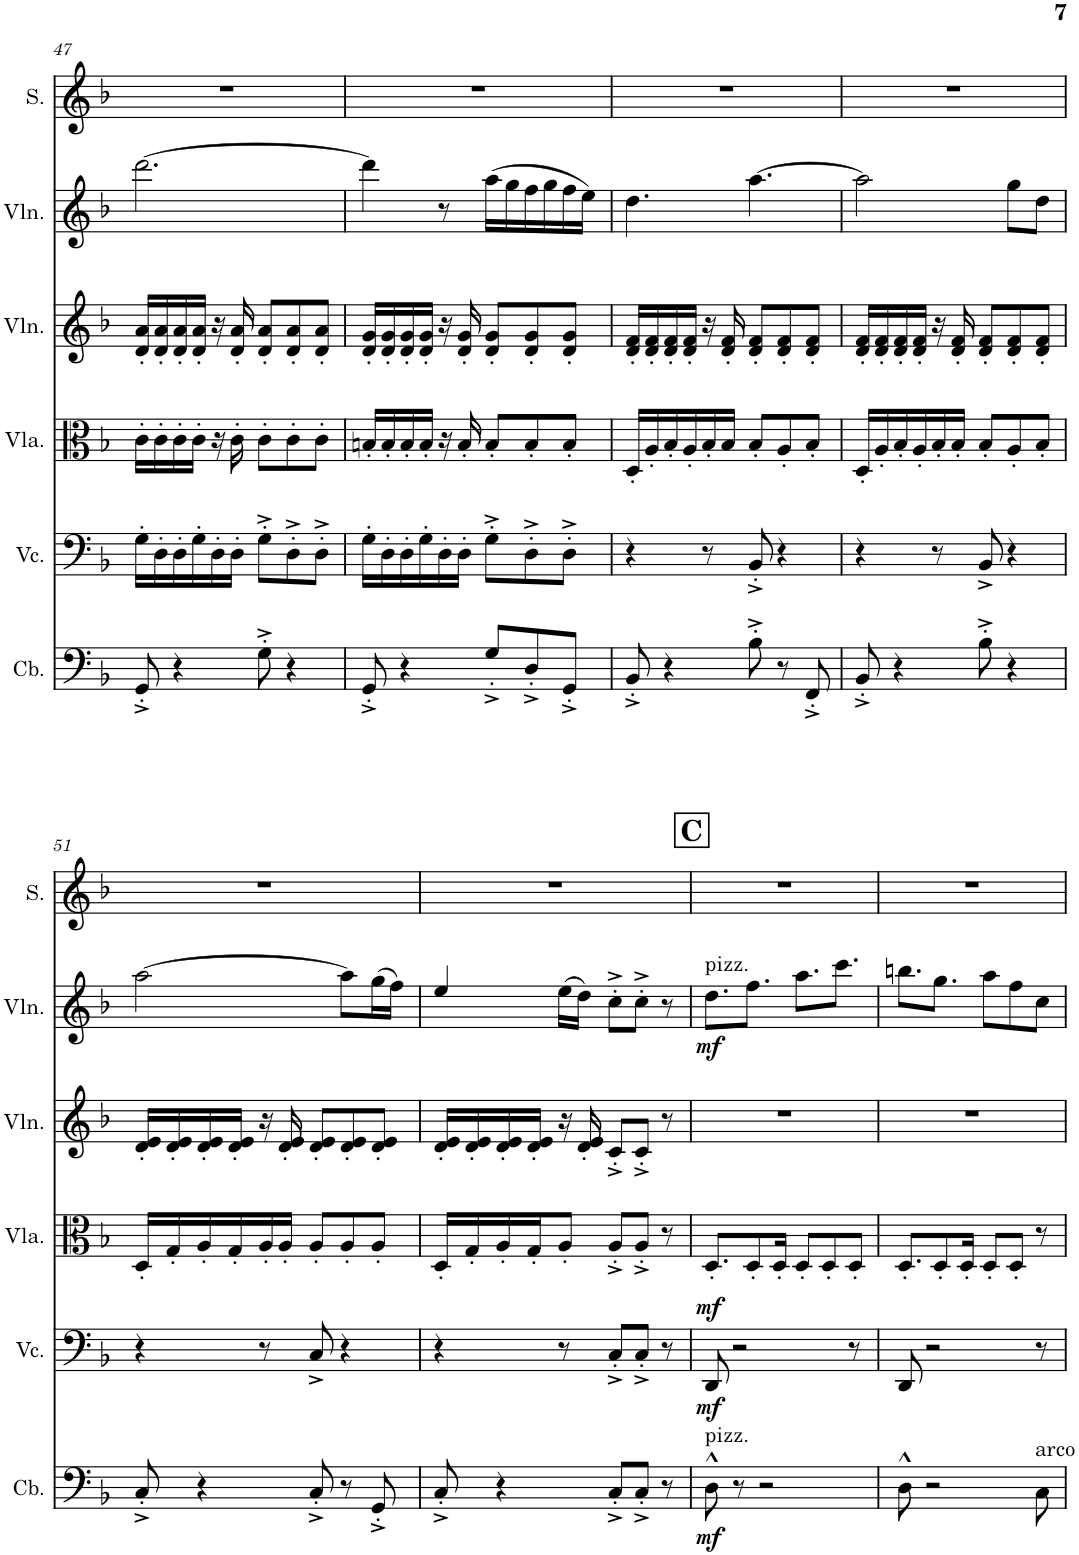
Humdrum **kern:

**kern	**dynam	**kern	**dynam	**kern	**kern	**kern	**dynam	**kern
*part6	*part6	*part5	*part5	*part4	*part3	*part2	*part2	*part1
*staff6	*staff6	*staff5	*staff5	*staff4	*staff3	*staff2	*staff2	*staff1
*I"低音提琴	*	*I"大提琴	*	*I"中提琴	*I"小提琴	*I"小提琴	*	*I"女高音
!!LO:PB:g=z
*clefF4	*	*clefF4	*	*clefC3	*clefG2	*clefG2	*	*clefG2
*Trd7c12	*	*	*	*	*	*	*	*
*k[b-]	*	*k[b-]	*	*k[b-]	*k[b-]	*k[b-]	*	*k[b-]
*M6/8	*	*M6/8	*	*M6/8	*M6/8	*M6/8	*	*M6/8
=47	=47	=47	=47	=47	=47	=47	=47	=47
8GG'^/	.	16G'\LL	.	16c'\LL	16d/' 16a/'LL	[2.ddd\	.	2.r
.	.	16D'\	.	16c'\	16d/' 16a/'	.	.	.
4r	.	16D'\	.	16c'\	16d/' 16a/'	.	.	.
.	.	16G'\	.	16c'\JJ	16d/' 16a/'JJ	.	.	.
.	.	16D'\	.	16r	16r	.	.	.
.	.	16D'\JJ	.	16c'\	16d/' 16a/'	.	.	.
8G'^\	.	8G'^\L	.	8c'\L	8d/' 8a/'L	.	.	.
4r	.	8D'^\	.	8c'\	8d/' 8a/'	.	.	.
.	.	8D'^\J	.	8c'\J	8d/' 8a/'J	.	.	.
=48	=48	=48	=48	=48	=48	=48	=48	=48
8GG'^/	.	16G'\LL	.	16Bn'/LL	16d/' 16g/'LL	4ddd\]	.	2.r
.	.	16D'\	.	16B'/	16d/' 16g/'	.	.	.
4r	.	16D'\	.	16B'/	16d/' 16g/'	.	.	.
.	.	16G'\	.	16B'/JJ	16d/' 16g/'JJ	.	.	.
.	.	16D'\	.	16r	16r	8r	.	.
.	.	16D'\JJ	.	16B'/	16d/' 16g/'	.	.	.
8G'^/L	.	8G'^\L	.	8B'/L	8d/' 8g/'L	(16aa\LL	.	.
.	.	.	.	.	.	16gg\	.	.
8D'^/	.	8D'^\	.	8B'/	8d/' 8g/'	16ff\	.	.
.	.	.	.	.	.	16gg\	.	.
8GG'^/J	.	8D'^\J	.	8B'/J	8d/' 8g/'J	16ff\	.	.
.	.	.	.	.	.	16ee\JJ)	.	.
=49	=49	=49	=49	=49	=49	=49	=49	=49
8BB-'^/	.	4r	.	16D'/LL	16d/' 16f/'LL	4.dd\	.	2.r
.	.	.	.	16A'/	16d/' 16f/'	.	.	.
4r	.	.	.	16B-'/	16d/' 16f/'	.	.	.
.	.	.	.	16A'/	16d/' 16f/'JJ	.	.	.
.	.	8r	.	16B-'/	16r	.	.	.
.	.	.	.	16B-/JJ	16d/' 16f/'	.	.	.
8B-'^\	.	8BB-'^/	.	8B-'/L	8d/' 8f/'L	[4.aa\	.	.
8r	.	4r	.	8A'/	8d/' 8f/'	.	.	.
8FF'^/	.	.	.	8B-'/J	8d/' 8f/'J	.	.	.
=50	=50	=50	=50	=50	=50	=50	=50	=50
8BB-'^/	.	4r	.	16D'/LL	16d/' 16f/'LL	2aa\]	.	2.r
.	.	.	.	16A'/	16d/' 16f/'	.	.	.
4r	.	.	.	16B-'/	16d/' 16f/'	.	.	.
.	.	.	.	16A'/	16d/' 16f/'JJ	.	.	.
.	.	8r	.	16B-'/	16r	.	.	.
.	.	.	.	16B-'/JJ	16d/' 16f/'	.	.	.
8B-'^\	.	8BB-^/	.	8B-'/L	8d/' 8f/'L	.	.	.
4r	.	4r	.	8A'/	8d/' 8f/'	8gg\L	.	.
.	.	.	.	8B-'/J	8d/' 8f/'J	8dd\J	.	.
!!LO:LB:g=z
=51	=51	=51	=51	=51	=51	=51	=51	=51
8C'^/	.	4r	.	16D'/LL	16d/' 16e/'LL	[2aa\	.	2.r
.	.	.	.	16G'/	16d/' 16e/'	.	.	.
4r	.	.	.	16A'/	16d/' 16e/'	.	.	.
.	.	.	.	16G'/	16d/' 16e/'JJ	.	.	.
.	.	8r	.	16A'/	16r	.	.	.
.	.	.	.	16A'/JJ	16d/' 16e/'	.	.	.
8C'^/	.	8C^/	.	8A'/L	8d/' 8e/'L	.	.	.
8r	.	4r	.	8A'/	8d/' 8e/'	8aa\L]	.	.
8GG'^/	.	.	.	8A'/J	8d/' 8e/'J	(16gg\L	.	.
.	.	.	.	.	.	16ff\JJ)	.	.
=52	=52	=52	=52	=52	=52	=52	=52	=52
8C'^/	.	4r	.	16D'/LL	16d/' 16e/'LL	4ee/	.	2.r
.	.	.	.	16G'/	16d/' 16e/'	.	.	.
4r	.	.	.	16A'/	16d/' 16e/'	.	.	.
.	.	.	.	16G'/J	16d/' 16e/'JJ	.	.	.
.	.	8r	.	8A'/J	16r	(16ee\LL	.	.
.	.	.	.	.	16d/' 16e/'	16dd\JJ)	.	.
8C'^/L	.	8C'^/L	.	8A'^/L	8c'^/L	8cc'^\L	.	.
8C'^/J	.	8C'^/J	.	8A'^/J	8c'^/J	8cc'^\J	.	.
8r	.	8r	.	8r	8r	8r	.	.
!!LO:REH:place=s1:a:B:cj:fs=14:t=C
=53	=53	=53	=53	=53	=53	=53	=53	=53
!	!	!	!	!	!	!LO:TX:a:t=pizz.	!	!
!LO:TX:a:t=pizz.	!	!	!	!	!	!	!	!
!	!LO:DY:b	!	!LO:DY:a	!	!	!	!	!
!	!	!	!LO:DY:n=1:b	!	!	!	!LO:DY:b	!
8D^^\	mf	8DD/	mf mf	8.D'/L	2.r	8.dd\L	mf	2.r
8r	.	2r	.	.	.	.	.	.
.	.	.	.	8D'/	.	8.ff\J	.	.
2r	.	.	.	.	.	.	.	.
.	.	.	.	16D'/Jk	.	.	.	.
.	.	.	.	8D'/L	.	8.aa\L	.	.
.	.	.	.	8D'/	.	.	.	.
.	.	.	.	.	.	8.ccc\J	.	.
.	.	8r	.	8D'/J	.	.	.	.
=54	=54	=54	=54	=54	=54	=54	=54	=54
8D^^\	.	8DD/	.	8.D'/L	2.r	8.bbn\L	.	2.r
2r	.	2r	.	.	.	.	.	.
.	.	.	.	8D'/	.	8.gg\J	.	.
.	.	.	.	16D'/Jk	.	.	.	.
.	.	.	.	8D'/L	.	8aa\L	.	.
.	.	.	.	8D'/J	.	8ff\	.	.
!LO:TX:a:t=arco	!	!	!	!	!	!	!	!
8C\	.	8r	.	8r	.	8cc\J	.	.
=	=	=	=	=	=	=	=	=
*-	*-	*-	*-	*-	*-	*-	*-	*-
